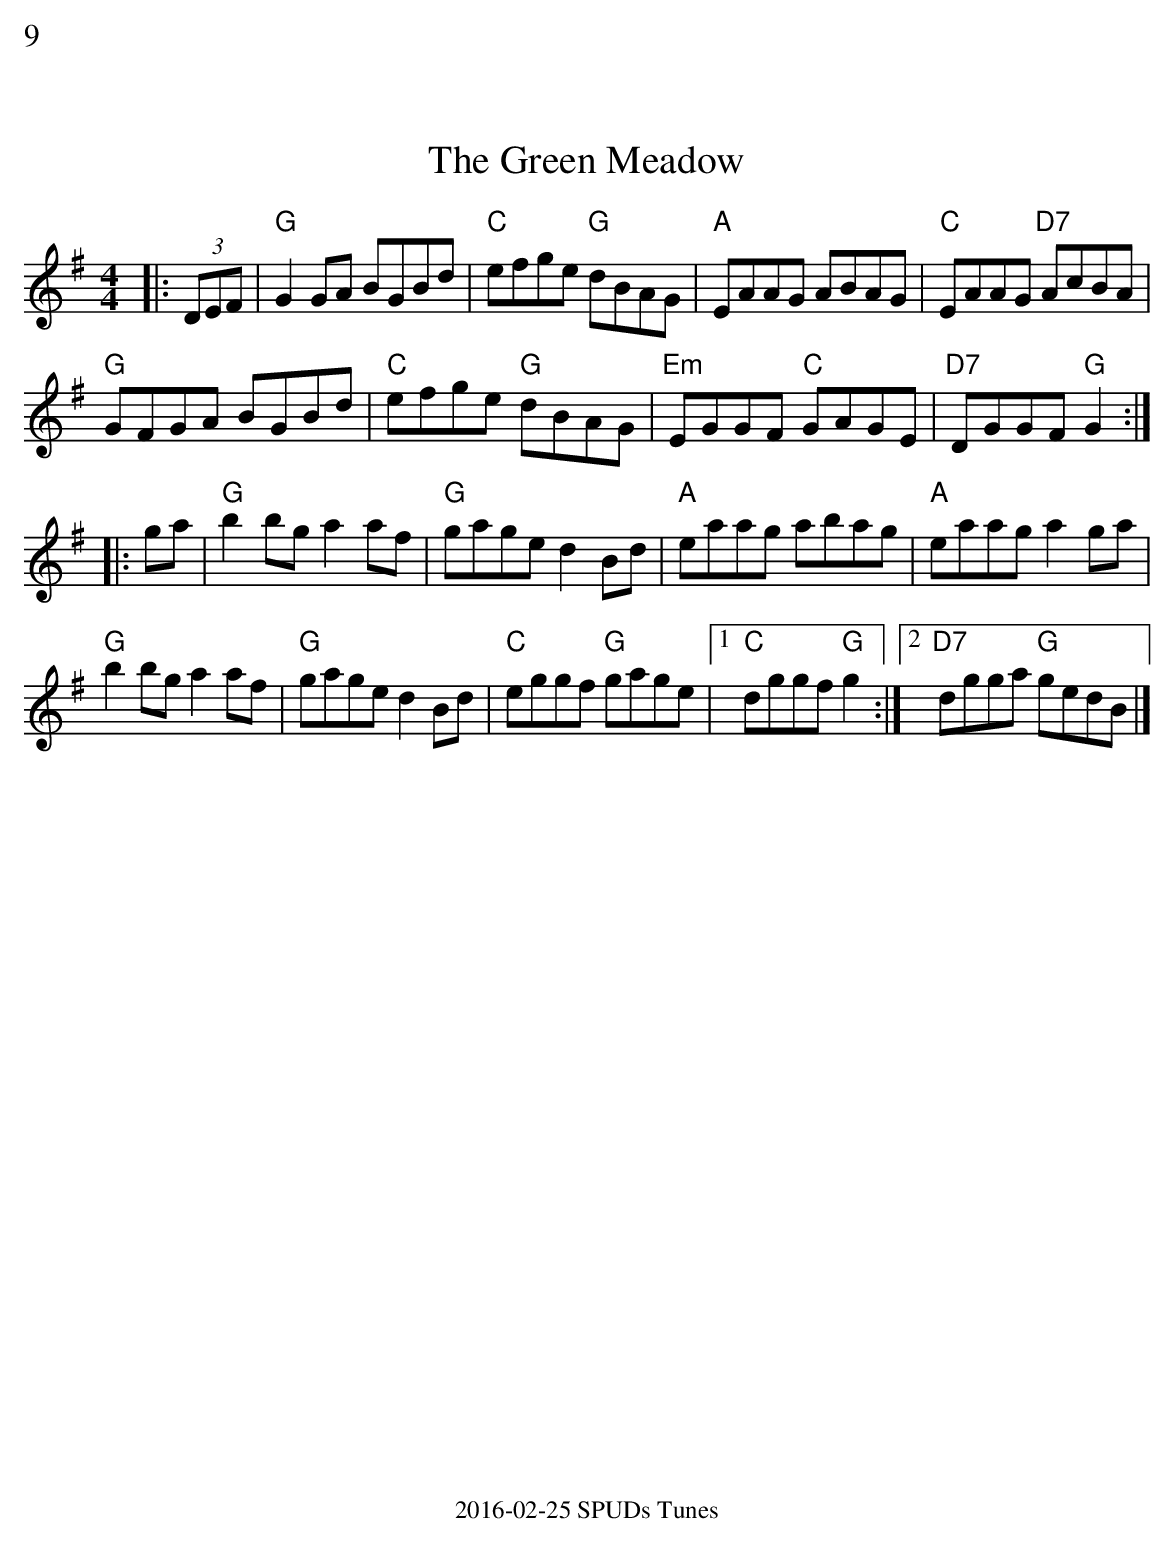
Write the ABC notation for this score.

X:1
%%text 9
T:The Green Meadow
M:4/4
K:G
|: (3DEF | "G" G2 GA BGBd | "C" efge "G" dBAG | "A" EAAG ABAG | "C" EAAG "D7"AcBA |
"G" GFGA BGBd | "C" efge "G" dBAG | "Em" EGGF "C" GAGE | "D7" DGGF "G" G2 :|
|: ga | "G" b2bg  a2af | "G" gage d2 Bd | "A" eaag abag | "A" eaag a2 ga |
"G" b2 bg a2af | "G" gage d2 Bd | "C" eggf "G" gage |1"C" dggf "G" g2 :|2"D7"dgga "G"gedB|]
